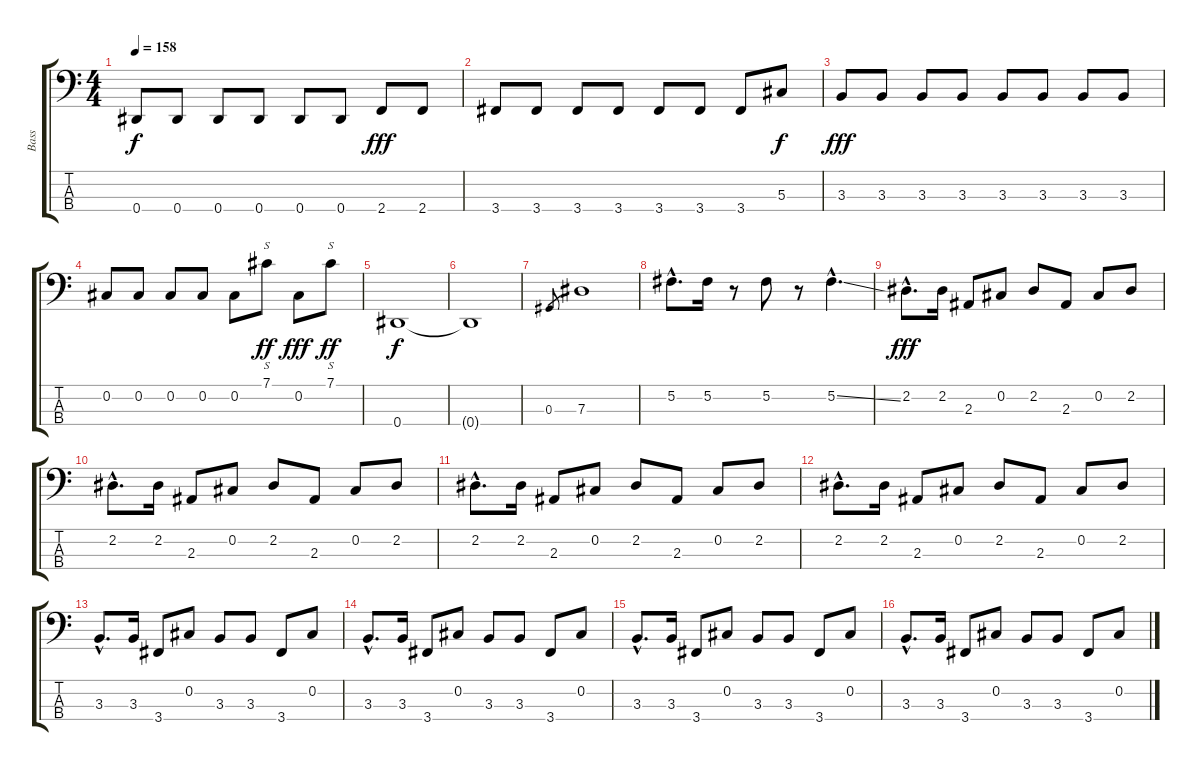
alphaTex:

\track ("Bass" "Bass") {instrument electricbassfinger}
\staff {score tabs}
\tuning (Gb2 Db2 Ab1 Eb1) {hide}
\ts (4 4)
\tempo 158
\clef f4
\ks c
0.4.8{dy f} 0.4.8 0.4.8 0.4.8 0.4.8 0.4.8 2.4.8{dy fff} 2.4.8 |
3.4.8 3.4.8 3.4.8 3.4.8 3.4.8 3.4.8 3.4.8 5.3.8{dy f} |
3.3.8{dy fff} 3.3.8 3.3.8 3.3.8 3.3.8 3.3.8 3.3.8 3.3.8 |
0.2.8 0.2.8 0.2.8 0.2.8 0.2.8 7.1.8{s dy ff instrument slapbass1} 0.2.8{dy fff instrument electricbassfinger} 7.1.8{s dy ff instrument slapbass1} |
0.4.1{dy f instrument electricbassfinger} |
0.4{t}.1 |
0.3.8{gr} 7.3.1 |
5.2{hac}.8{d} 5.2.16 r.8 5.2.8 r.8 5.2{ss hac}.4{d} |
2.2{hac}.8{d dy fff} 2.2.16 2.3.8 0.2.8 2.2.8 2.3.8 0.2.8 2.2.8 |
2.2{hac}.8{d} 2.2.16 2.3.8 0.2.8 2.2.8 2.3.8 0.2.8 2.2.8 |
2.2{hac}.8{d} 2.2.16 2.3.8 0.2.8 2.2.8 2.3.8 0.2.8 2.2.8 |
2.2{hac}.8{d} 2.2.16 2.3.8 0.2.8 2.2.8 2.3.8 0.2.8 2.2.8 |
3.3{hac}.8{d} 3.3.16 3.4.8 0.2.8 3.3.8 3.3.8 3.4.8 0.2.8 |
3.3{hac}.8{d} 3.3.16 3.4.8 0.2.8 3.3.8 3.3.8 3.4.8 0.2.8 |
3.3{hac}.8{d} 3.3.16 3.4.8 0.2.8 3.3.8 3.3.8 3.4.8 0.2.8 |
3.3{hac}.8{d} 3.3.16 3.4.8 0.2.8 3.3.8 3.3.8 3.4.8 0.2.8
